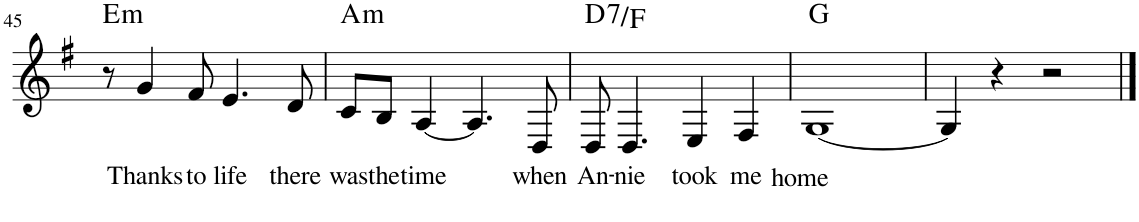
**kern	**text	**harte
*part1	*part1	*part1
*staff1	*staff1	*
*I"Piano	*	*
*I'Pno.	*	*
!!LO:PB:g=z
*clefG2	*	*
*k[f#]	*	*
*M4/4	*	*
=45	=45	=45
!	!	!LO:H:kt=m
8r	.	E:min
!	!LO:LY:b	!
4g/	Thanks	.
!	!LO:LY:b	!
8f#/	to	.
!	!LO:LY:b	!
4.e/	life	.
!	!LO:LY:b	!
8d/	there	.
=46	=46	=46
!	!LO:LY:b	!LO:H:kt=m
8c/L	was	A:min
!	!LO:LY:b	!
8B/J	the	.
!	!LO:LY:b	!
[4A/	time	.
4.A/]	.	.
!	!LO:LY:b	!
8D/	when	.
=47	=47	=47
!	!LO:LY:b	!LO:H:kt=7
8D/	An-	D:7/b3
!	!LO:LY:b	!
4.D/	-nie	.
!	!LO:LY:b	!
4E/	took	.
!	!LO:LY:b	!
4F#/	me	.
=48	=48	=48
!	!LO:LY:b	!
[1G	home	G:maj
=49	=49	=49
4G/]	.	.
4r	.	.
2r	.	.
==	==	==
*-	*-	*-
